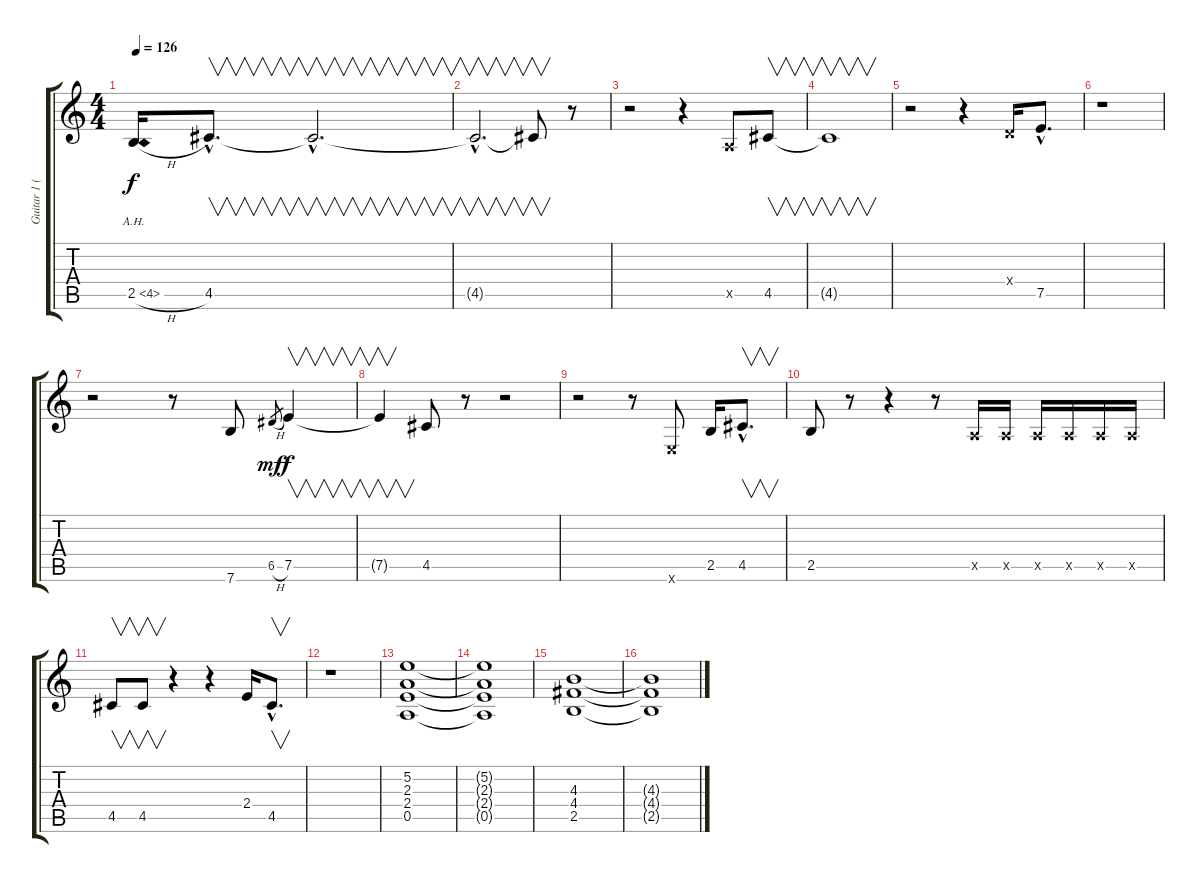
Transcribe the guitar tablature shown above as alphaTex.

\track ("Guitar 1 (Standard Tuning)" "Guitar 1 (") {instrument distortionguitar}
\staff {score tabs}
\tuning (E4 B3 G3 D3 A2 E2) {hide}
\ts (4 4)
\tempo 126
\clef g2
\ks c
2.5{ah 2 h}.16{dy f} 4.5{hac}.8{v d} 4.5{hac t}.2{v d} |
4.5{hac t}.2{v d} 4.5{t}.8{v} r.8 |
r.2 r.4 0.5{x}.8 4.5.8{v} |
4.5{t}.1{v} |
r.2 r.4 0.4{x}.16 7.5{hac}.8{d} |
r.1 |
r.2 r.8 7.6.8 6.5{h}.8{gr dy mf} 7.5.4{v dy f} |
7.5{t}.4{v} 4.5.8 r.8 r.2 |
r.2 r.8 0.6{x}.8 2.5.16 4.5{hac}.8{v d} |
2.5.8 r.8 r.4 r.8 0.5{x}.16 0.5{x}.16 0.5{x}.16 0.5{x}.16 0.5{x}.16 0.5{x}.16 |
4.5.8{v} 4.5.8{v} r.4 r.4 2.4.16 4.5{hac}.8{v d} |
r.1 |
(5.2 2.3 2.4 0.5).1 |
(5.2{t} 2.3{t} 2.4{t} 0.5{t}).1 |
(4.3 4.4 2.5).1 |
(4.3{t} 4.4{t} 2.5{t}).1
